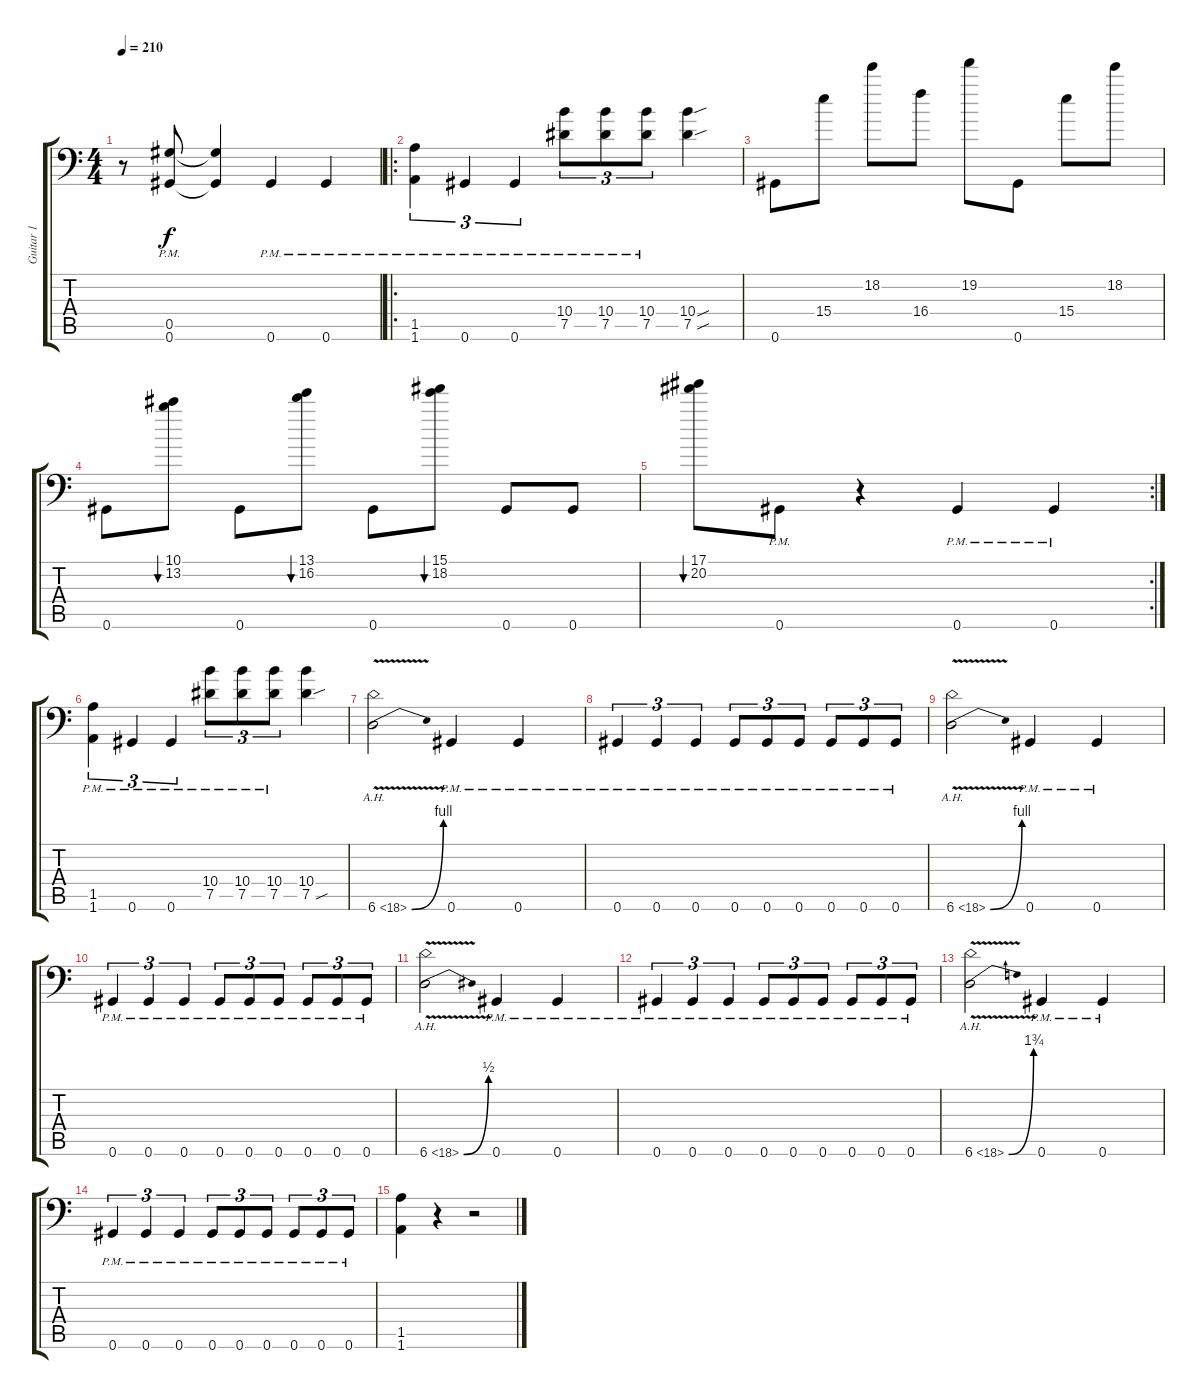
\track ("Guitar 1" "Guitar 1") {instrument distortionguitar}
\staff {score tabs}
\tuning (Eb4 Bb3 Gb3 Db3 Ab2 Ab1) {hide}
\ts (4 4)
\tempo 210
\clef f4
\ks c
r.8{dy f} (0.5 0.6{pm}).8 (0.5{t} 0.6{t}).4 0.6{pm}.4 0.6{pm}.4 |
\ro
(1.5 1.6{pm}).4{tu (3 2)} 0.6{pm}.4{tu (3 2)} 0.6{pm}.4{tu (3 2)} (10.4 7.5{pm}).8{tu (3 2)} (10.4 7.5{pm}).8{tu (3 2)} (10.4 7.5{pm}).8{tu (3 2)} (10.4{sou} 7.5{sou}).4 |
0.6.8 15.4.8 18.2.8 16.4.8 19.2.8 0.6.8 15.4.8 18.2.8 |
0.6.8 (10.1 13.2).8{bu 60} 0.6.8 (13.1 16.2).8{bu 60} 0.6.8 (15.1 18.2).8{bu 60} 0.6.8 0.6.8 |
\rc 2
(17.1 20.2).8{bu 60} 0.6{pm}.8 r.4 0.6{pm}.4 0.6{pm}.4 |
(1.5 1.6{pm}).4{tu (3 2)} 0.6{pm}.4{tu (3 2)} 0.6{pm}.4{tu (3 2)} (10.4 7.5{pm}).8{tu (3 2)} (10.4 7.5{pm}).8{tu (3 2)} (10.4 7.5{pm}).8{tu (3 2)} (10.4 7.5{sou}).4 |
6.6{be (bend 0 0 60 4) ah 12 v}.2 0.6{pm}.4 0.6{pm}.4 |
0.6{pm}.4{tu (3 2)} 0.6{pm}.4{tu (3 2)} 0.6{pm}.4{tu (3 2)} 0.6{pm}.8{tu (3 2)} 0.6{pm}.8{tu (3 2)} 0.6{pm}.8{tu (3 2)} 0.6{pm}.8{tu (3 2)} 0.6{pm}.8{tu (3 2)} 0.6{pm}.8{tu (3 2)} |
6.6{be (bend 0 0 60 4) ah 12 v}.2 0.6{pm}.4 0.6{pm}.4 |
0.6{pm}.4{tu (3 2)} 0.6{pm}.4{tu (3 2)} 0.6{pm}.4{tu (3 2)} 0.6{pm}.8{tu (3 2)} 0.6{pm}.8{tu (3 2)} 0.6{pm}.8{tu (3 2)} 0.6{pm}.8{tu (3 2)} 0.6{pm}.8{tu (3 2)} 0.6{pm}.8{tu (3 2)} |
6.6{be (bend 0 0 60 2) ah 12 v}.2 0.6{pm}.4 0.6{pm}.4 |
0.6{pm}.4{tu (3 2)} 0.6{pm}.4{tu (3 2)} 0.6{pm}.4{tu (3 2)} 0.6{pm}.8{tu (3 2)} 0.6{pm}.8{tu (3 2)} 0.6{pm}.8{tu (3 2)} 0.6{pm}.8{tu (3 2)} 0.6{pm}.8{tu (3 2)} 0.6{pm}.8{tu (3 2)} |
6.6{be (bend 0 0 60 7) ah 12 v}.2 0.6{pm}.4 0.6{pm}.4 |
0.6{pm}.4{tu (3 2)} 0.6{pm}.4{tu (3 2)} 0.6{pm}.4{tu (3 2)} 0.6{pm}.8{tu (3 2)} 0.6{pm}.8{tu (3 2)} 0.6{pm}.8{tu (3 2)} 0.6{pm}.8{tu (3 2)} 0.6{pm}.8{tu (3 2)} 0.6{pm}.8{tu (3 2)} |
(1.5 1.6).4 r.4 r.2
